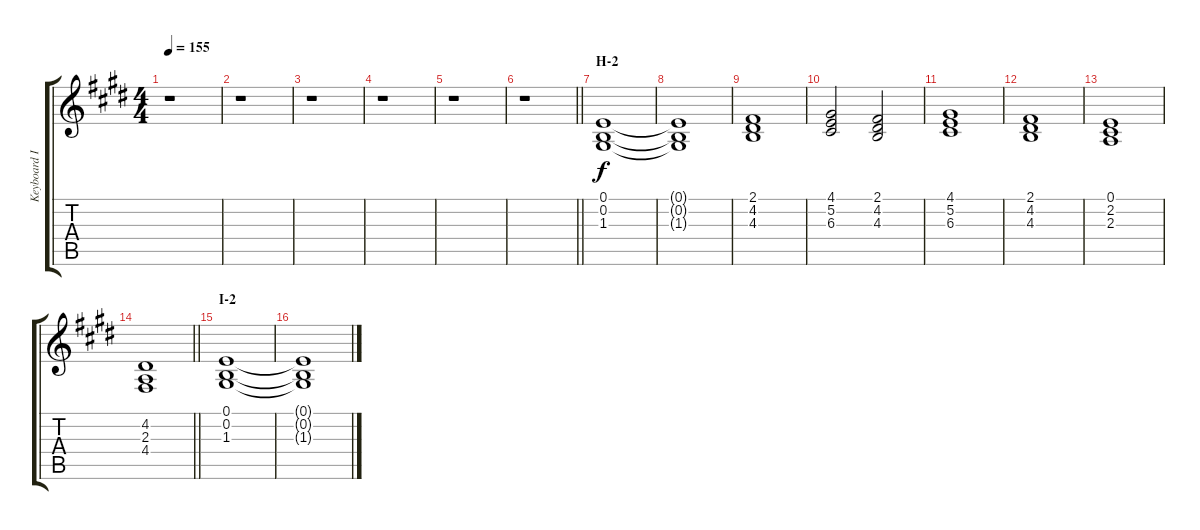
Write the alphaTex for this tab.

\track ("Keyboard III" "Keyboard I") {instrument lead2sawtooth}
\staff {score tabs}
\tuning (E4 B3 G3 D3 A2 E2) {hide}
\ts (4 4)
\tempo 155
\clef g2
\ks e
r.1{dy f} |
r.1 |
r.1 |
r.1 |
r.1 |
\barLineRight lightlight
r.1 |
\section ("" "H-2")
(0.1 0.2 1.3).1 |
(0.1{t} 0.2{t} 1.3{t}).1 |
(2.1 4.2 4.3).1 |
(4.1 5.2 6.3).2 (2.1 4.2 4.3).2 |
(4.1 5.2 6.3).1 |
(2.1 4.2 4.3).1 |
(0.1 2.2 2.3).1 |
\barLineRight lightlight
(4.2 2.3 4.4).1 |
\section ("" "I-2")
(0.1 0.2 1.3).1 |
(0.1{t} 0.2{t} 1.3{t}).1
